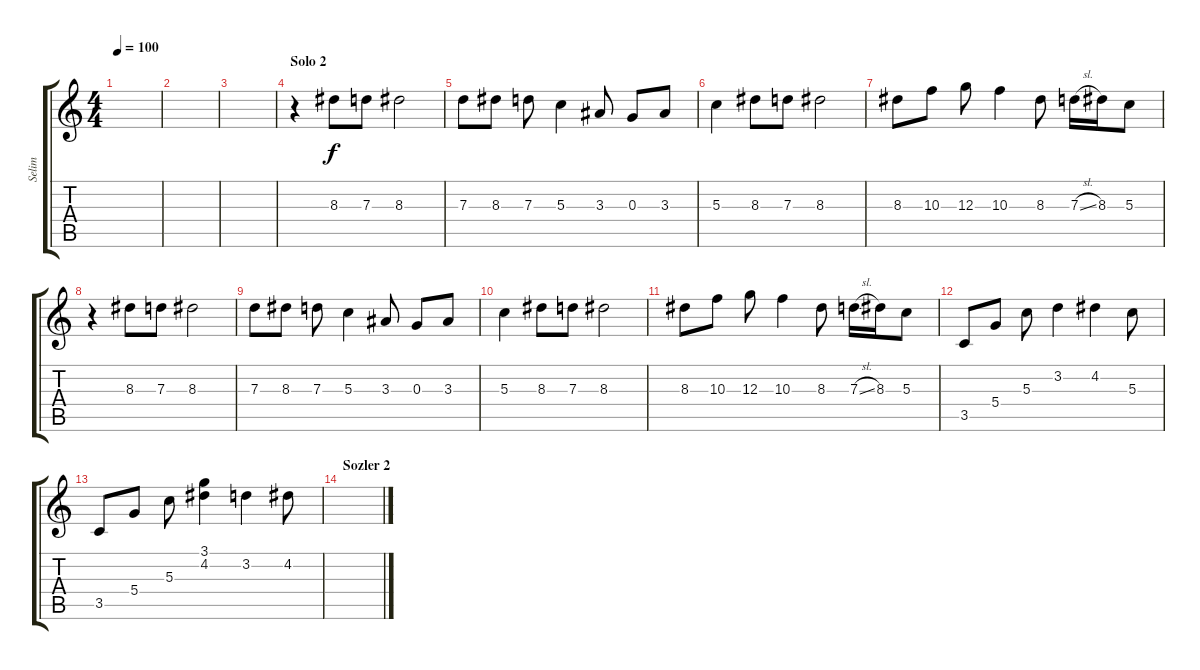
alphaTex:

\track ("Selim" "Selim") {instrument electricguitarclean}
\staff {score tabs}
\tuning (E4 B3 G3 D3 A2 E2) {hide}
\ts (4 4)
\tempo 100
\clef g2
\ks c
|
|
|
\section ("" "Solo 2")
r.4 8.3.8 7.3.8 8.3.2 |
7.3.8 8.3.8 7.3.8 5.3.4 3.3.8 0.3.8 3.3.8 |
5.3.4 8.3.8 7.3.8 8.3.2 |
8.3.8 10.3.8 12.3.8 10.3.4 8.3.8 7.3{sl}.16 8.3.16 5.3.8 |
r.4 8.3.8 7.3.8 8.3.2 |
7.3.8 8.3.8 7.3.8 5.3.4 3.3.8 0.3.8 3.3.8 |
5.3.4 8.3.8 7.3.8 8.3.2 |
8.3.8 10.3.8 12.3.8 10.3.4 8.3.8 7.3{sl}.16 8.3.16 5.3.8 |
3.5.8 5.4.8 5.3.8 3.2.4 4.2.4 5.3.8 |
3.5.8 5.4.8 5.3.8 (3.1 4.2).4 3.2.4 4.2.8 |
\section ("" "Sozler 2")
